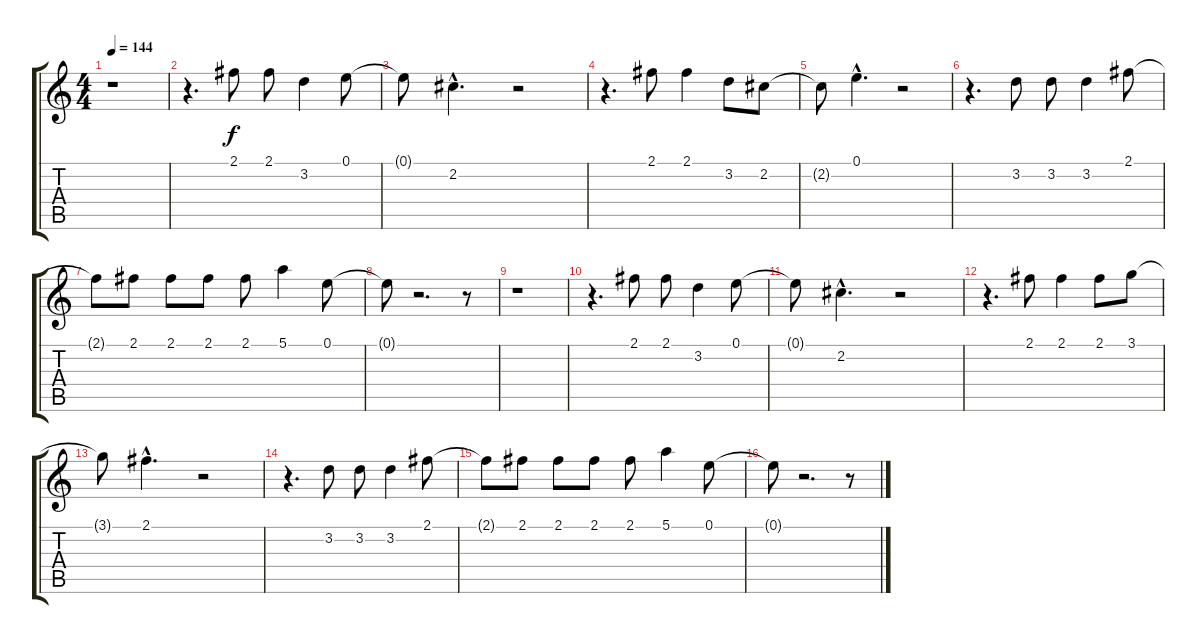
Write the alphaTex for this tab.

\track "" {instrument electricguitarjazz}
\staff {score tabs}
\tuning (E4 B3 G3 D3 A2 E2) {hide}
\ts (4 4)
\tempo 144
\clef g2
\ks c
r.1{dy f} |
r.4{d} 2.1.8 2.1.8 3.2.4 0.1.8 |
0.1{t}.8 2.2{hac}.4{d} r.2 |
r.4{d} 2.1.8 2.1.4 3.2.8 2.2.8 |
2.2{t}.8 0.1{hac}.4{d} r.2 |
r.4{d} 3.2.8 3.2.8 3.2.4 2.1.8 |
2.1{t}.8 2.1.8 2.1.8 2.1.8 2.1.8 5.1.4 0.1.8 |
0.1{t}.8 r.2{d} r.8 |
r.1 |
r.4{d} 2.1.8 2.1.8 3.2.4 0.1.8 |
0.1{t}.8 2.2{hac}.4{d} r.2 |
r.4{d} 2.1.8 2.1.4 2.1.8 3.1.8 |
3.1{t}.8 2.1{hac}.4{d} r.2 |
r.4{d} 3.2.8 3.2.8 3.2.4 2.1.8 |
2.1{t}.8 2.1.8 2.1.8 2.1.8 2.1.8 5.1.4 0.1.8 |
0.1{t}.8 r.2{d} r.8
